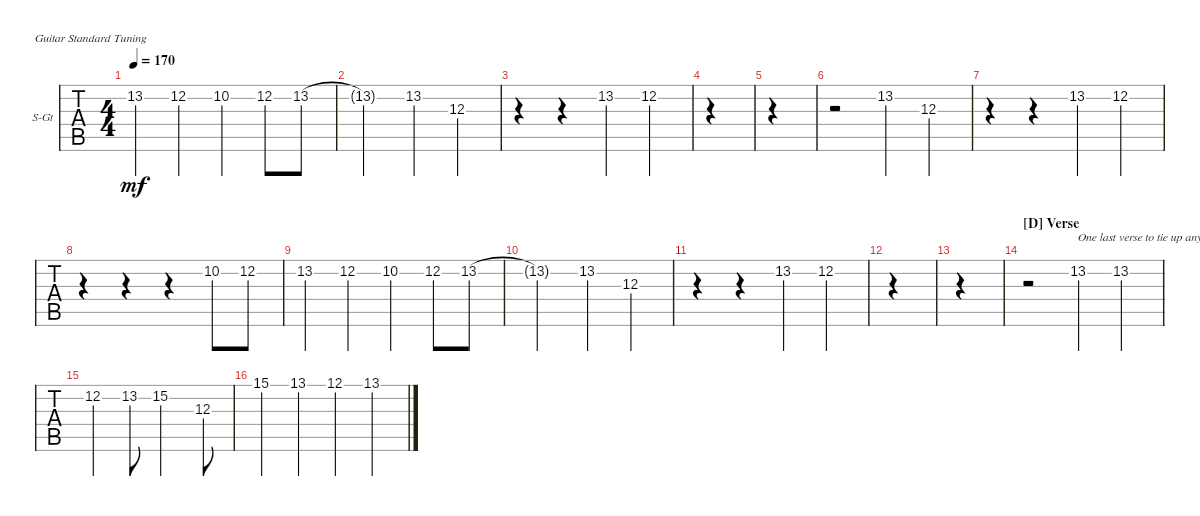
\defaultSystemsLayout 4
\bracketExtendMode groupsimilarinstruments
\multiBarRest
\firstSystemTrackNameOrientation horizontal
\otherSystemsTrackNameOrientation horizontal
\track ("Vocals" "S-Gt") {instrument acousticguitarsteel}
\staff {tabs}
\tuning (E4 B3 G3 D3 A2 E2)
\ts (4 4)
\tempo 170
\clef g2
\ks c
13.2.4{dy mf} 12.2.4 10.2.4 12.2.8 13.2.8 |
13.2{t}.2 13.2.4 12.3.4 |
r.4 r.4 13.2.4 12.2.4 |
|
|
r.2 13.2.4 12.3.4 |
r.4 r.4 13.2.4 12.2.4 |
r.4 r.4 r.4 10.2.8 12.2.8 |
13.2.4 12.2.4 10.2.4 12.2.8 13.2.8 |
13.2{t}.2 13.2.4 12.3.4 |
r.4 r.4 13.2.4 12.2.4 |
|
|
\section ("D" "Verse")
r.2 13.2.4{txt "One last verse to tie up any lose ends, explain how everything is better now, etc."} 13.2.4 |
12.2.4 13.2.8 15.2.2 12.3.8 |
15.1.4 13.1.4 12.1.4 13.1.4
